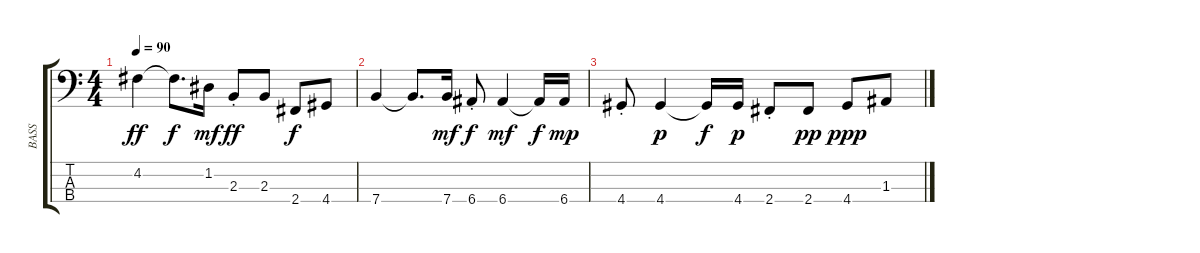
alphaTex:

\track ("BASS" "BASS") {instrument electricbassfinger}
\staff {score tabs}
\tuning (G2 D2 A1 E1) {hide}
\ts (4 4)
\tempo 90
\clef f4
\ks c
4.2.4{dy ff} 4.2{t}.8{d dy f} 1.2.16{dy mf} 2.3{st}.8{dy ff} 2.3.8 2.4.8{dy f} 4.4.8 |
7.4.4 7.4{t}.8{d} 7.4.16{dy mf} 6.4{st}.8{dy f} 6.4.4{dy mf} 6.4{t}.16{dy f} 6.4.16{dy mp} |
4.4{st}.8 4.4.4{dy p} 4.4{t}.16{dy f} 4.4.16{dy p} 2.4{st}.8 2.4.8{dy pp} 4.4.8{dy ppp} 1.3.8
